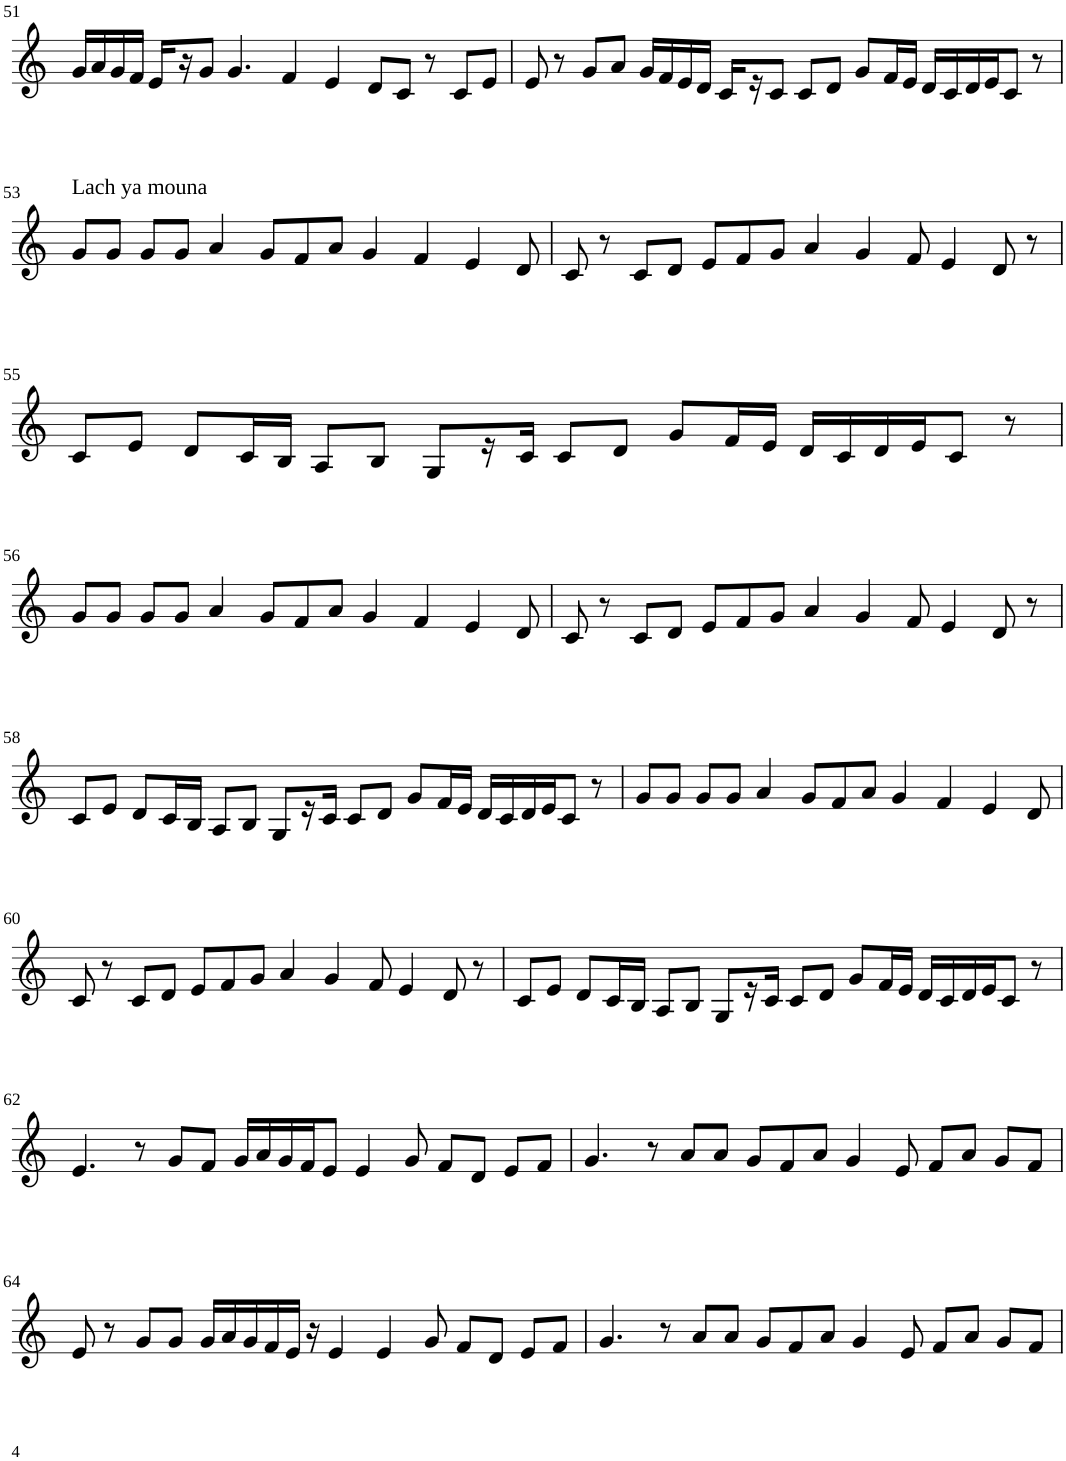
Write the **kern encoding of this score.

**kern
*part1
*staff1
*I"Violin
!!LO:PB:g=z
*clefG2
*k[]
*M8/4
=51
16g/LL
16a/
16g/
16f/JJ
16e/LL
16r
8g/J
4.g/
4f/
4e/
8d/L
8c/J
8r
8c/L
8e/J
=52
8e/
8r
8g/L
8a/J
16g/LL
16f/
16e/
16d/JJ
16c/LL
16r
8c/J
8c/L
8d/J
8g/L
16f/L
16e/JJ
16d/LL
16c/
16d/
16e/J
8c/J
8r
!!LO:LB:g=z
=53
!LO:TX:a:t=Lach ya mouna
8g/L
8g/J
8g/L
8g/J
4a/
8g/L
8f/
8a/J
4g/
4f/
4e/
8d/
=54
8c/
8r
8c/L
8d/J
8e/L
8f/
8g/J
4a/
4g/
8f/
4e/
8d/
8r
!!LO:LB:g=z
=55
8c/L
8e/J
8d/L
16c/L
16B/JJ
8A/L
8B/J
8G/L
16r
16c/JJ
8c/L
8d/J
8g/L
16f/L
16e/JJ
16d/LL
16c/
16d/
16e/J
8c/J
8r
!!LO:LB:g=z
=56
8g/L
8g/J
8g/L
8g/J
4a/
8g/L
8f/
8a/J
4g/
4f/
4e/
8d/
=57
8c/
8r
8c/L
8d/J
8e/L
8f/
8g/J
4a/
4g/
8f/
4e/
8d/
8r
!!LO:LB:g=z
=58
8c/L
8e/J
8d/L
16c/L
16B/JJ
8A/L
8B/J
8G/L
16r
16c/JJ
8c/L
8d/J
8g/L
16f/L
16e/JJ
16d/LL
16c/
16d/
16e/J
8c/J
8r
=59
8g/L
8g/J
8g/L
8g/J
4a/
8g/L
8f/
8a/J
4g/
4f/
4e/
8d/
!!LO:LB:g=z
=60
8c/
8r
8c/L
8d/J
8e/L
8f/
8g/J
4a/
4g/
8f/
4e/
8d/
8r
=61
8c/L
8e/J
8d/L
16c/L
16B/JJ
8A/L
8B/J
8G/L
16r
16c/JJ
8c/L
8d/J
8g/L
16f/L
16e/JJ
16d/LL
16c/
16d/
16e/J
8c/J
8r
!!LO:LB:g=z
=62
4.e/
8r
8g/L
8f/J
16g/LL
16a/
16g/
16f/J
8e/J
4e/
8g/
8f/L
8d/J
8e/L
8f/J
=63
4.g/
8r
8a/L
8a/J
8g/L
8f/
8a/J
4g/
8e/
8f/L
8a/J
8g/L
8f/J
!!LO:LB:g=z
=64
8e/
8r
8g/L
8g/J
16g/LL
16a/
16g/
16f/
16e/JJ
16r
4e/
4e/
8g/
8f/L
8d/J
8e/L
8f/J
=65
4.g/
8r
8a/L
8a/J
8g/L
8f/
8a/J
4g/
8e/
8f/L
8a/J
8g/L
8f/J
=
*-
